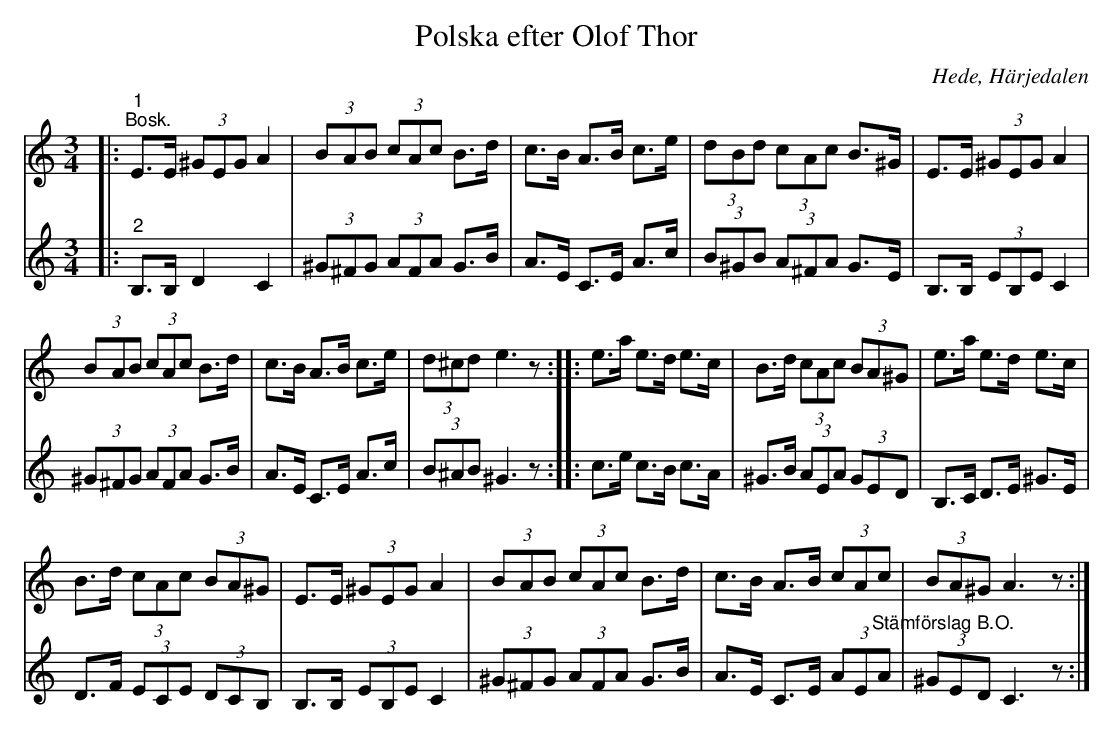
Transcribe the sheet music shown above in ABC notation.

X:1
T:Polska efter Olof Thor
O:Hede, Härjedalen
L:1/8
M:3/4
K:C
V:1
|:"^1""^Bosk." E>E (3^GEG A2 | (3BAB (3cAc B>d | c>B A>B c>e | (3dBd (3cAc B>^G | E>E (3^GEG A2 |
(3BAB (3cAc B>d | c>B A>B c>e | (3d^cd e3 z :: e>a e>d e>c | B>d (3cAc (3BA^G | e>a e>d e>c |
B>d (3cAc (3BA^G | E>E (3^GEG A2 | (3BAB (3cAc B>d | c>B A>B (3cAc | (3BA^G A3 z :|
V:2
|:"^2" B,>B, D2 C2 | (3^G^FG (3AFA G>B | A>E C>E A>c | (3B^GB (3A^FA G>E | B,>B, (3EB,E C2 |
(3^G^FG (3AFA G>B | A>E C>E A>c | (3B^AB ^G3 z :: c>e c>B c>A | ^G>B (3AEA (3GED | B,>C D>E ^G>E |
D>F (3ECE (3DCB, | B,>B, (3EB,E C2 | (3^G^FG (3AFA G>B | A>E C>E (3AE"^Stämförslag B.O."A |
(3^GED C3 z :|
